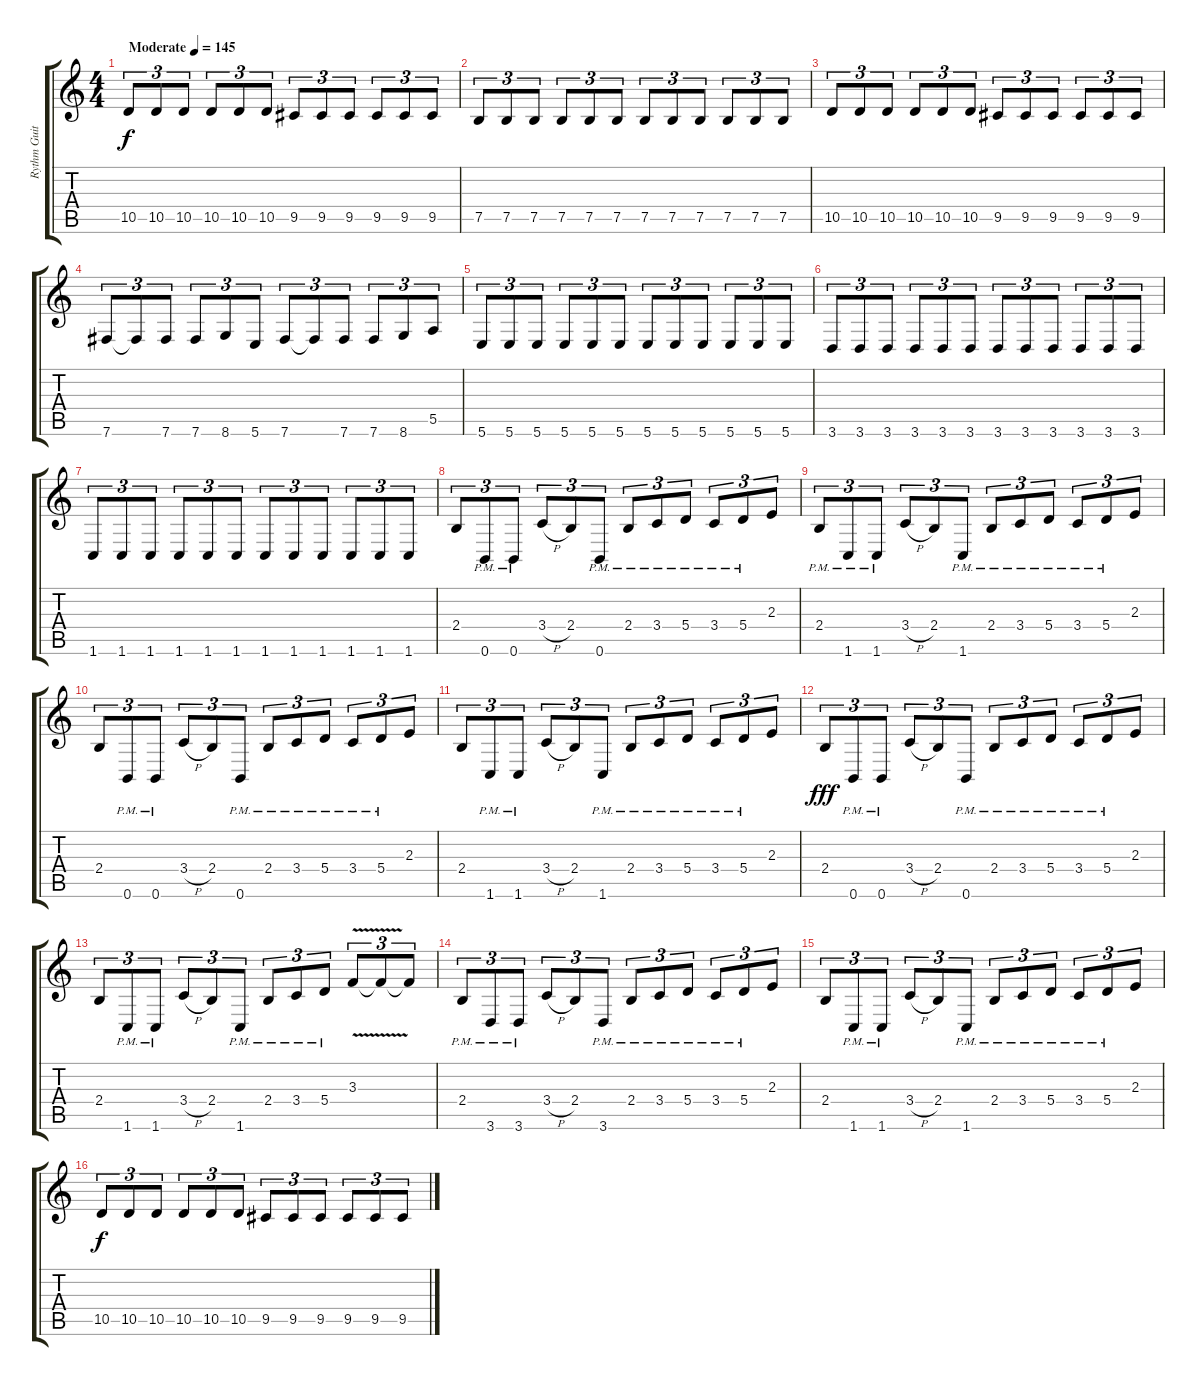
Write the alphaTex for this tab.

\track ("Rythm Guitar" "Rythm Guit") {instrument distortionguitar}
\staff {score tabs}
\tuning (B3 Gb3 D3 A2 E2 B1) {hide}
\ts (4 4)
\tempo (145 "Moderate")
\clef g2
\ks c
10.5.8{tu (3 2) dy f instrument distortionguitar} 10.5.8{tu (3 2)} 10.5.8{tu (3 2)} 10.5.8{tu (3 2)} 10.5.8{tu (3 2)} 10.5.8{tu (3 2)} 9.5.8{tu (3 2)} 9.5.8{tu (3 2)} 9.5.8{tu (3 2)} 9.5.8{tu (3 2)} 9.5.8{tu (3 2)} 9.5.8{tu (3 2)} |
7.5.8{tu (3 2)} 7.5.8{tu (3 2)} 7.5.8{tu (3 2)} 7.5.8{tu (3 2)} 7.5.8{tu (3 2)} 7.5.8{tu (3 2)} 7.5.8{tu (3 2)} 7.5.8{tu (3 2)} 7.5.8{tu (3 2)} 7.5.8{tu (3 2)} 7.5.8{tu (3 2)} 7.5.8{tu (3 2)} |
10.5.8{tu (3 2)} 10.5.8{tu (3 2)} 10.5.8{tu (3 2)} 10.5.8{tu (3 2)} 10.5.8{tu (3 2)} 10.5.8{tu (3 2)} 9.5.8{tu (3 2)} 9.5.8{tu (3 2)} 9.5.8{tu (3 2)} 9.5.8{tu (3 2)} 9.5.8{tu (3 2)} 9.5.8{tu (3 2)} |
7.6.8{tu (3 2)} 7.6{t}.8{tu (3 2)} 7.6.8{tu (3 2)} 7.6.8{tu (3 2)} 8.6.8{tu (3 2)} 5.6.8{tu (3 2)} 7.6.8{tu (3 2)} 7.6{t}.8{tu (3 2)} 7.6.8{tu (3 2)} 7.6.8{tu (3 2)} 8.6.8{tu (3 2)} 5.5.8{tu (3 2)} |
5.6.8{tu (3 2)} 5.6.8{tu (3 2)} 5.6.8{tu (3 2)} 5.6.8{tu (3 2)} 5.6.8{tu (3 2)} 5.6.8{tu (3 2)} 5.6.8{tu (3 2)} 5.6.8{tu (3 2)} 5.6.8{tu (3 2)} 5.6.8{tu (3 2)} 5.6.8{tu (3 2)} 5.6.8{tu (3 2)} |
3.6.8{tu (3 2)} 3.6.8{tu (3 2)} 3.6.8{tu (3 2)} 3.6.8{tu (3 2)} 3.6.8{tu (3 2)} 3.6.8{tu (3 2)} 3.6.8{tu (3 2)} 3.6.8{tu (3 2)} 3.6.8{tu (3 2)} 3.6.8{tu (3 2)} 3.6.8{tu (3 2)} 3.6.8{tu (3 2)} |
1.6.8{tu (3 2)} 1.6.8{tu (3 2)} 1.6.8{tu (3 2)} 1.6.8{tu (3 2)} 1.6.8{tu (3 2)} 1.6.8{tu (3 2)} 1.6.8{tu (3 2)} 1.6.8{tu (3 2)} 1.6.8{tu (3 2)} 1.6.8{tu (3 2)} 1.6.8{tu (3 2)} 1.6.8{tu (3 2)} |
2.4.8{tu (3 2)} 0.6{pm}.8{tu (3 2)} 0.6{pm}.8{tu (3 2)} 3.4{h}.8{tu (3 2)} 2.4.8{tu (3 2)} 0.6{pm}.8{tu (3 2)} 2.4{pm}.8{tu (3 2)} 3.4{pm}.8{tu (3 2)} 5.4{pm}.8{tu (3 2)} 3.4{pm}.8{tu (3 2)} 5.4{pm}.8{tu (3 2)} 2.3.8{tu (3 2)} |
2.4{pm}.8{tu (3 2)} 1.6{pm}.8{tu (3 2)} 1.6{pm}.8{tu (3 2)} 3.4{h}.8{tu (3 2)} 2.4.8{tu (3 2)} 1.6{pm}.8{tu (3 2)} 2.4{pm}.8{tu (3 2)} 3.4{pm}.8{tu (3 2)} 5.4{pm}.8{tu (3 2)} 3.4{pm}.8{tu (3 2)} 5.4{pm}.8{tu (3 2)} 2.3.8{tu (3 2)} |
2.4.8{tu (3 2)} 0.6{pm}.8{tu (3 2)} 0.6{pm}.8{tu (3 2)} 3.4{h}.8{tu (3 2)} 2.4.8{tu (3 2)} 0.6{pm}.8{tu (3 2)} 2.4{pm}.8{tu (3 2)} 3.4{pm}.8{tu (3 2)} 5.4{pm}.8{tu (3 2)} 3.4{pm}.8{tu (3 2)} 5.4{pm}.8{tu (3 2)} 2.3.8{tu (3 2)} |
2.4.8{tu (3 2)} 1.6{pm}.8{tu (3 2)} 1.6{pm}.8{tu (3 2)} 3.4{h}.8{tu (3 2)} 2.4.8{tu (3 2)} 1.6{pm}.8{tu (3 2)} 2.4{pm}.8{tu (3 2)} 3.4{pm}.8{tu (3 2)} 5.4{pm}.8{tu (3 2)} 3.4{pm}.8{tu (3 2)} 5.4{pm}.8{tu (3 2)} 2.3.8{tu (3 2)} |
2.4.8{tu (3 2) dy fff} 0.6{pm}.8{tu (3 2)} 0.6{pm}.8{tu (3 2)} 3.4{h}.8{tu (3 2)} 2.4.8{tu (3 2)} 0.6{pm}.8{tu (3 2)} 2.4{pm}.8{tu (3 2)} 3.4{pm}.8{tu (3 2)} 5.4{pm}.8{tu (3 2)} 3.4{pm}.8{tu (3 2)} 5.4{pm}.8{tu (3 2)} 2.3.8{tu (3 2)} |
2.4.8{tu (3 2)} 1.6{pm}.8{tu (3 2)} 1.6{pm}.8{tu (3 2)} 3.4{h}.8{tu (3 2)} 2.4.8{tu (3 2)} 1.6{pm}.8{tu (3 2)} 2.4{pm}.8{tu (3 2)} 3.4{pm}.8{tu (3 2)} 5.4{pm}.8{tu (3 2)} 3.3{v}.8{tu (3 2)} 3.3{t}.8{tu (3 2)} 3.3{t}.8{tu (3 2)} |
2.4{pm}.8{tu (3 2)} 3.6{pm}.8{tu (3 2)} 3.6{pm}.8{tu (3 2)} 3.4{h}.8{tu (3 2)} 2.4.8{tu (3 2)} 3.6{pm}.8{tu (3 2)} 2.4{pm}.8{tu (3 2)} 3.4{pm}.8{tu (3 2)} 5.4{pm}.8{tu (3 2)} 3.4{pm}.8{tu (3 2)} 5.4{pm}.8{tu (3 2)} 2.3.8{tu (3 2)} |
2.4.8{tu (3 2)} 1.6{pm}.8{tu (3 2)} 1.6{pm}.8{tu (3 2)} 3.4{h}.8{tu (3 2)} 2.4.8{tu (3 2)} 1.6{pm}.8{tu (3 2)} 2.4{pm}.8{tu (3 2)} 3.4{pm}.8{tu (3 2)} 5.4{pm}.8{tu (3 2)} 3.4{pm}.8{tu (3 2)} 5.4{pm}.8{tu (3 2)} 2.3.8{tu (3 2)} |
10.5.8{tu (3 2) dy f} 10.5.8{tu (3 2)} 10.5.8{tu (3 2)} 10.5.8{tu (3 2)} 10.5.8{tu (3 2)} 10.5.8{tu (3 2)} 9.5.8{tu (3 2)} 9.5.8{tu (3 2)} 9.5.8{tu (3 2)} 9.5.8{tu (3 2)} 9.5.8{tu (3 2)} 9.5.8{tu (3 2)}
